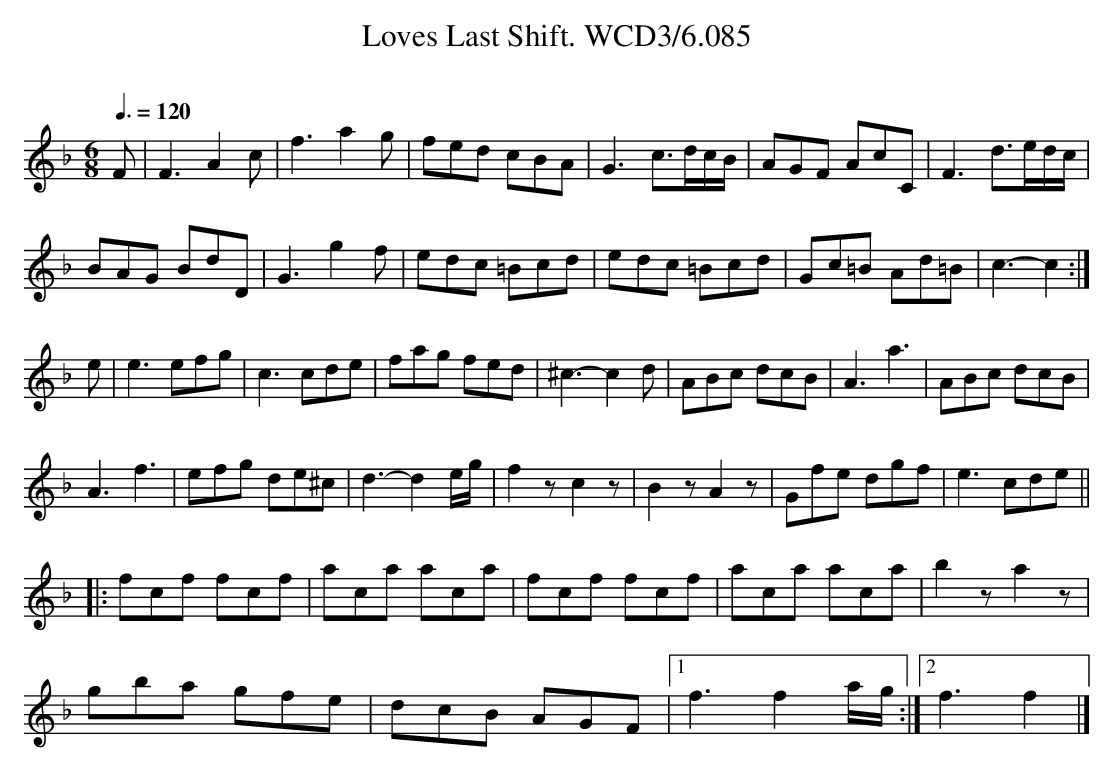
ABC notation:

X:1
T:Loves Last Shift. WCD3/6.085
O:
M:6/8
L:1/8
Q:3/8=120
K:F
F|F3 A2 c|f3 a2 g|fed cBA|G3 c3/d/c/B/|AGF AcC|F3 d3/e/d/c/|
BAG BdD|G3 g2 f|edc =Bcd|edc =Bcd|Gc=B Ad=B|c3- c2:|
e|e3 efg|c3 cde|fag fed|^c3- c2 d|ABc dcB|A3 a3|ABc dcB|
A3 f3|efg de^c|d3- d2 e/g/|f2 z c2 z|B2 z A2 z|Gfe dgf|e3 cde||
|:fcf fcf|aca aca|fcf fcf|aca aca|b2 z a2 z|
gba gfe|dcB AGF|1f3 f2 a/g/:|2 f3 f2|]
